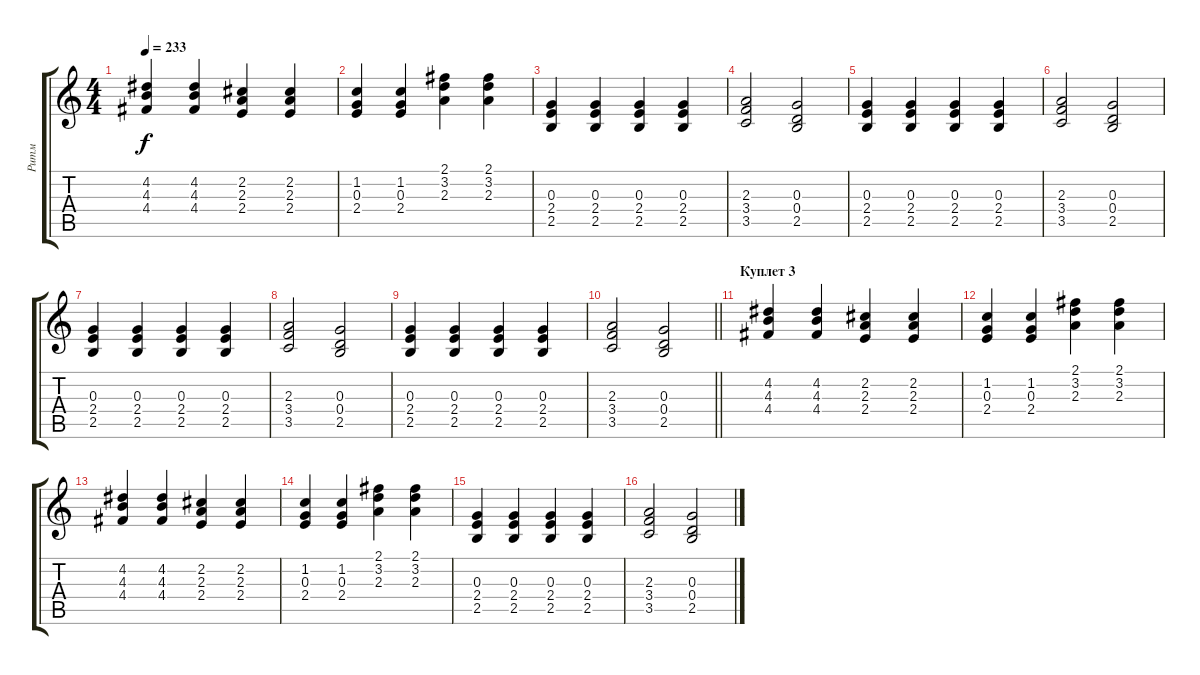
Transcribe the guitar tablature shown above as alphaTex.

\track ("Ритм" "Ритм") {instrument distortionguitar}
\staff {score tabs}
\tuning (E4 B3 G3 D3 A2 E2) {hide}
\ts (4 4)
\tempo 233
\clef g2
\ks c
(4.2 4.3 4.4).4{dy f} (4.2 4.3 4.4).4 (2.2 2.3 2.4).4 (2.2 2.3 2.4).4 |
(1.2 0.3 2.4).4 (1.2 0.3 2.4).4 (2.1 3.2 2.3).4 (2.1 3.2 2.3).4 |
(0.3 2.4 2.5).4 (0.3 2.4 2.5).4 (0.3 2.4 2.5).4 (0.3 2.4 2.5).4 |
(2.3 3.4 3.5).2 (0.3 0.4 2.5).2 |
(0.3 2.4 2.5).4 (0.3 2.4 2.5).4 (0.3 2.4 2.5).4 (0.3 2.4 2.5).4 |
(2.3 3.4 3.5).2 (0.3 0.4 2.5).2 |
(0.3 2.4 2.5).4 (0.3 2.4 2.5).4 (0.3 2.4 2.5).4 (0.3 2.4 2.5).4 |
(2.3 3.4 3.5).2 (0.3 0.4 2.5).2 |
(0.3 2.4 2.5).4 (0.3 2.4 2.5).4 (0.3 2.4 2.5).4 (0.3 2.4 2.5).4 |
\barLineRight lightlight
(2.3 3.4 3.5).2 (0.3 0.4 2.5).2 |
\section ("" "Куплет 3")
(4.2 4.3 4.4).4 (4.2 4.3 4.4).4 (2.2 2.3 2.4).4 (2.2 2.3 2.4).4 |
(1.2 0.3 2.4).4 (1.2 0.3 2.4).4 (2.1 3.2 2.3).4 (2.1 3.2 2.3).4 |
(4.2 4.3 4.4).4 (4.2 4.3 4.4).4 (2.2 2.3 2.4).4 (2.2 2.3 2.4).4 |
(1.2 0.3 2.4).4 (1.2 0.3 2.4).4 (2.1 3.2 2.3).4 (2.1 3.2 2.3).4 |
(0.3 2.4 2.5).4 (0.3 2.4 2.5).4 (0.3 2.4 2.5).4 (0.3 2.4 2.5).4 |
(2.3 3.4 3.5).2 (0.3 0.4 2.5).2
